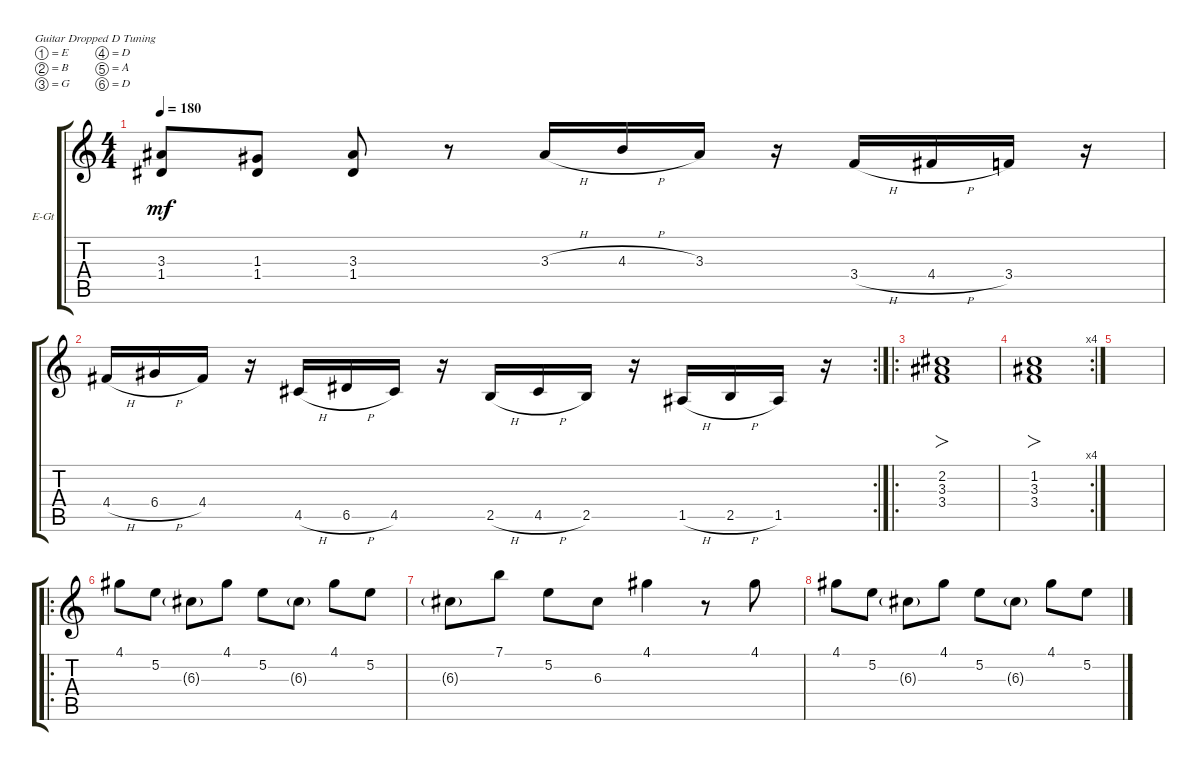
\defaultSystemsLayout 4
\bracketExtendMode groupsimilarinstruments
\firstSystemTrackNameOrientation horizontal
\otherSystemsTrackNameOrientation horizontal
\track ("Electric Guitar" "E-Gt") {instrument distortionguitar}
\staff {score tabs}
\tuning (E4 B3 G3 D3 A2 D2)
\ts (4 4)
\tempo 180
\clef g2
\ks c
(3.3 1.4).8{dy mf} (1.3 1.4).8 (3.3 1.4).8 r.8 3.3{h}.16 4.3{h}.16 3.3.16 r.16 3.4{h}.16 4.4{h}.16 3.4.16 r.16 |
\rc 2
4.4{h}.16 6.4{h}.16 4.4.16 r.16 4.5{h}.16 6.5{h}.16 4.5.16 r.16 2.5{h}.16 4.5{h}.16 2.5.16 r.16 1.5{h}.16 2.5{h}.16 1.5.16 r.16 |
\ro
(3.3 2.2 3.4).1{fo} |
\rc 4
(1.2 3.3 3.4).1{fo} |
|
\ro
4.1.8 5.2.8 6.3{g}.8 4.1.8 5.2.8 6.3{g}.8 4.1.8 5.2.8 |
6.3{g}.8 7.1.8 5.2.8 6.3.8 4.1.4 r.8 4.1.8 |
4.1.8 5.2.8 6.3{g}.8 4.1.8 5.2.8 6.3{g}.8 4.1.8 5.2.8
